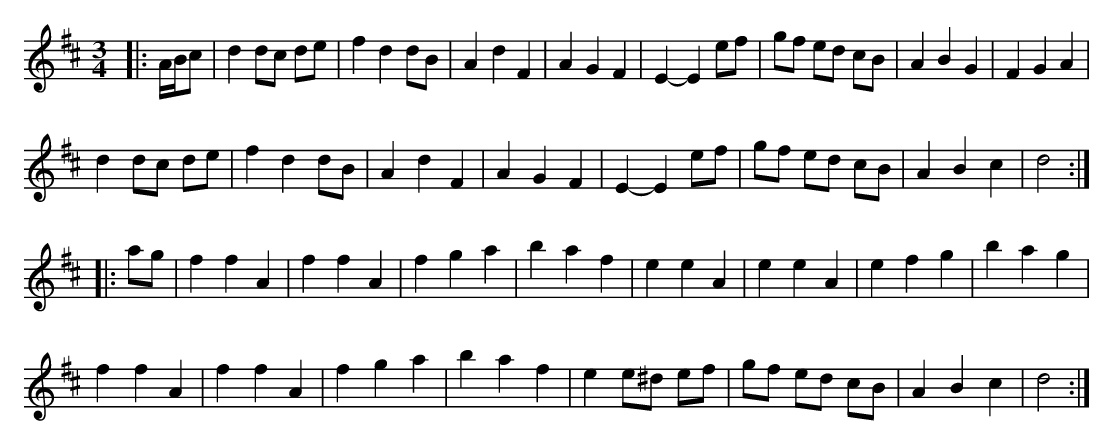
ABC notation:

X:1
M:3/4
K:D
|:A/B/c|d2 dc de|f2 d2 dB|A2 d2 F2|A2 G2 F2|E2- E2 ef|gf ed cB|A2 B2 G2|F2 G2 A2|
d2 dc de|f2 d2 dB|A2 d2 F2|A2 G2 F2|E2- E2 ef|gf ed cB|A2 B2 c2|d4:|
|:ag|f2 f2 A2|f2 f2 A2|f2 g2 a2|b2 a2 f2|e2 e2 A2|e2 e2 A2|e2 f2 g2|b2 a2 g2|
f2 f2 A2|f2 f2 A2|f2 g2 a2|b2 a2 f2|e2 e^d ef|gf ed cB|A2 B2 c2|d4:|
